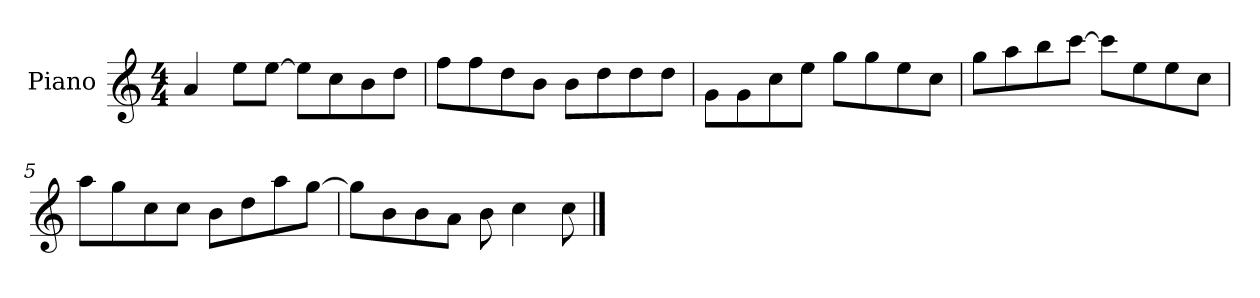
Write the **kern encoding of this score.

**kern
*part1
*staff1
*I"Piano
*I'P-no
*clefG2
*k[]
*M4/4
*MM90
=1
4a/
8ee\L
[8ee\J
8ee\L]
8cc\
8b\
8dd\J
=2
8ff\L
8ff\
8dd\
8b\J
8b\L
8dd\
8dd\
8dd\J
=3
8g\L
8g\
8cc\
8ee\J
8gg\L
8gg\
8ee\
8cc\J
=4
8gg\L
8aa\
8bb\
[8ccc\J
8ccc\L]
8ee\
8ee\
8cc\J
=5
8aa\L
8gg\
8cc\
8cc\J
8b\L
8dd\
8aa\
[8gg\J
!!LO:LB:g=z
=6
8gg\L]
8b\
8b\
8a\J
8b\
4cc\
8cc\
==
*-
